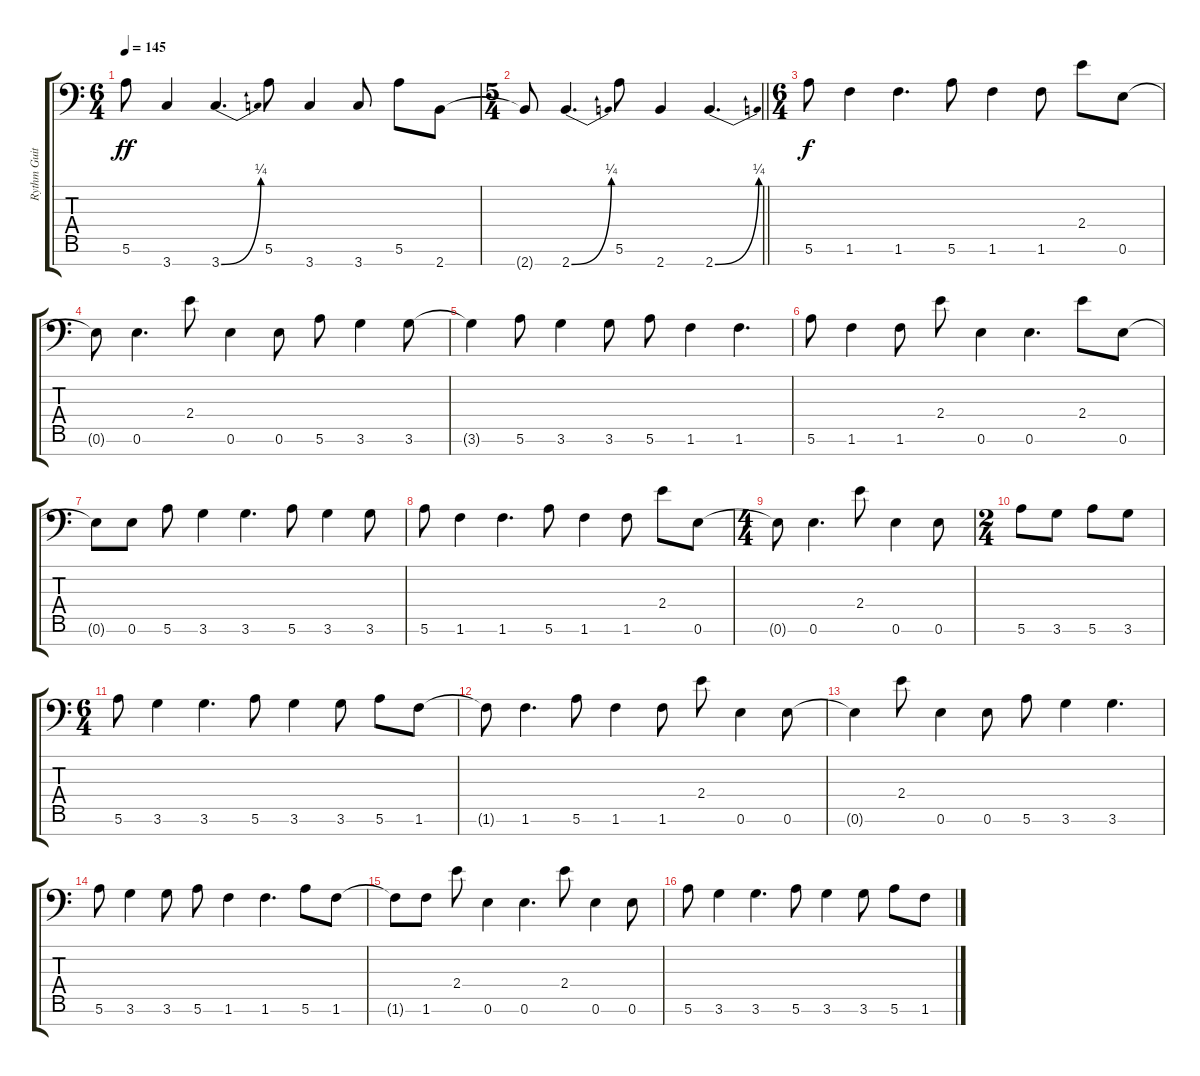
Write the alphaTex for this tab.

\track ("Rythm Guitar #1" "Rythm Guit") {instrument distortionguitar}
\staff {score tabs}
\tuning (D4 A3 E3 D3 A2 E2 A1) {hide}
\ts (6 4)
\tempo 145
\clef f4
\ks c
5.6.8{dy ff} 3.7.4 3.7{be (bend 0 0 60 1)}.4{d} 5.6.8 3.7.4 3.7.8 5.6.8 2.7.8 |
\ts (5 4)
\barLineRight lightlight
2.7{t}.8 2.7{be (bend 0 0 60 1)}.4{d} 5.6.8 2.7.4 2.7{be (bend 0 0 60 1)}.4{d} |
\ts (6 4)
\section ("" "")
5.6.8{dy f} 1.6.4 1.6.4{d} 5.6.8 1.6.4 1.6.8 2.4.8 0.6.8 |
0.6{t}.8 0.6.4{d} 2.4.8 0.6.4 0.6.8 5.6.8 3.6.4 3.6.8 |
3.6{t}.4 5.6.8 3.6.4 3.6.8 5.6.8 1.6.4 1.6.4{d} |
5.6.8 1.6.4 1.6.8 2.4.8 0.6.4 0.6.4{d} 2.4.8 0.6.8 |
0.6{t}.8 0.6.8 5.6.8 3.6.4 3.6.4{d} 5.6.8 3.6.4 3.6.8 |
5.6.8 1.6.4 1.6.4{d} 5.6.8 1.6.4 1.6.8 2.4.8 0.6.8 |
\ts (4 4)
0.6{t}.8 0.6.4{d} 2.4.8 0.6.4 0.6.8 |
\ts (2 4)
5.6.8 3.6.8 5.6.8 3.6.8 |
\ts (6 4)
5.6.8 3.6.4 3.6.4{d} 5.6.8 3.6.4 3.6.8 5.6.8 1.6.8 |
1.6{t}.8 1.6.4{d} 5.6.8 1.6.4 1.6.8 2.4.8 0.6.4 0.6.8 |
0.6{t}.4 2.4.8 0.6.4 0.6.8 5.6.8 3.6.4 3.6.4{d} |
5.6.8 3.6.4 3.6.8 5.6.8 1.6.4 1.6.4{d} 5.6.8 1.6.8 |
1.6{t}.8 1.6.8 2.4.8 0.6.4 0.6.4{d} 2.4.8 0.6.4 0.6.8 |
5.6.8 3.6.4 3.6.4{d} 5.6.8 3.6.4 3.6.8 5.6.8 1.6.8
